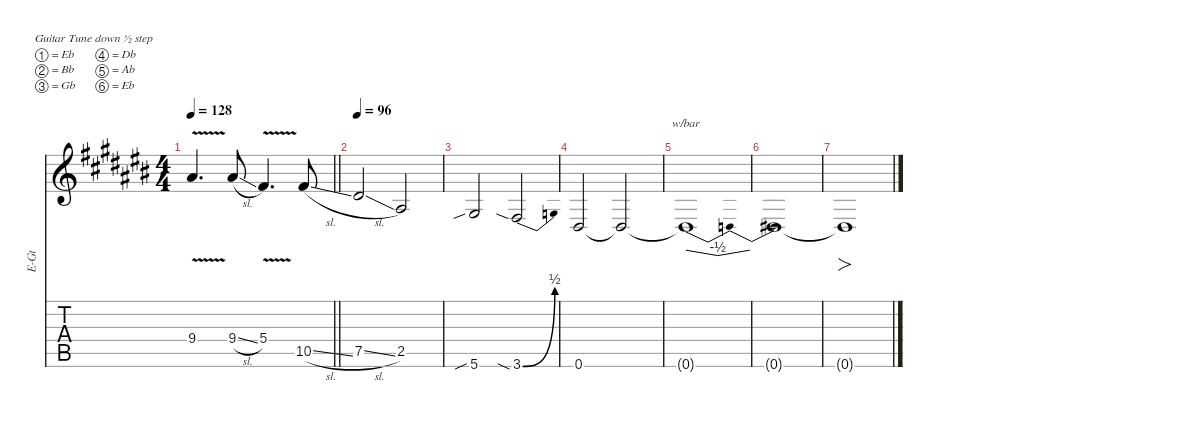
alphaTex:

\hideDynamics
\bracketExtendMode nobrackets
\otherSystemsTrackNameOrientation horizontal
\track ("Guitar 1 (Slash)" "E-Gt") {defaultSystemsLayout 4 mute instrument overdrivenguitar}
\staff {score tabs}
\tuning (Eb4 Bb3 Gb3 Db3 Ab2 Eb2)
\ts (4 4)
\tempo 128
\clef g2
\barLineRight lightlight
\ks c#
9.4{v acc #}.4{d dy ff beam Up} 9.4{sl acc #}.8{beam Up} 5.4{v acc #}.4{d beam Up} 10.5{sl acc #}.8{beam Up} |
\tempo 96
7.5{sl acc #}.2{beam Up} 2.5{acc #}.2{beam Up} |
5.6{sib acc #}.2{beam Up} 3.6{be (bend 0 0 60 2) sia acc #}.2{beam Up} |
0.6{acc #}.2{beam Up} 0.6{t acc #}.2{dy f beam Up} |
0.6{t acc #}.1{tbe (dip default 0 0 52.8 -2 53.4 -2 59.4 0) dy mf beam Up} |
0.6{t acc #}.1{beam Up} |
0.6{t acc #}.1{fo beam Up}
